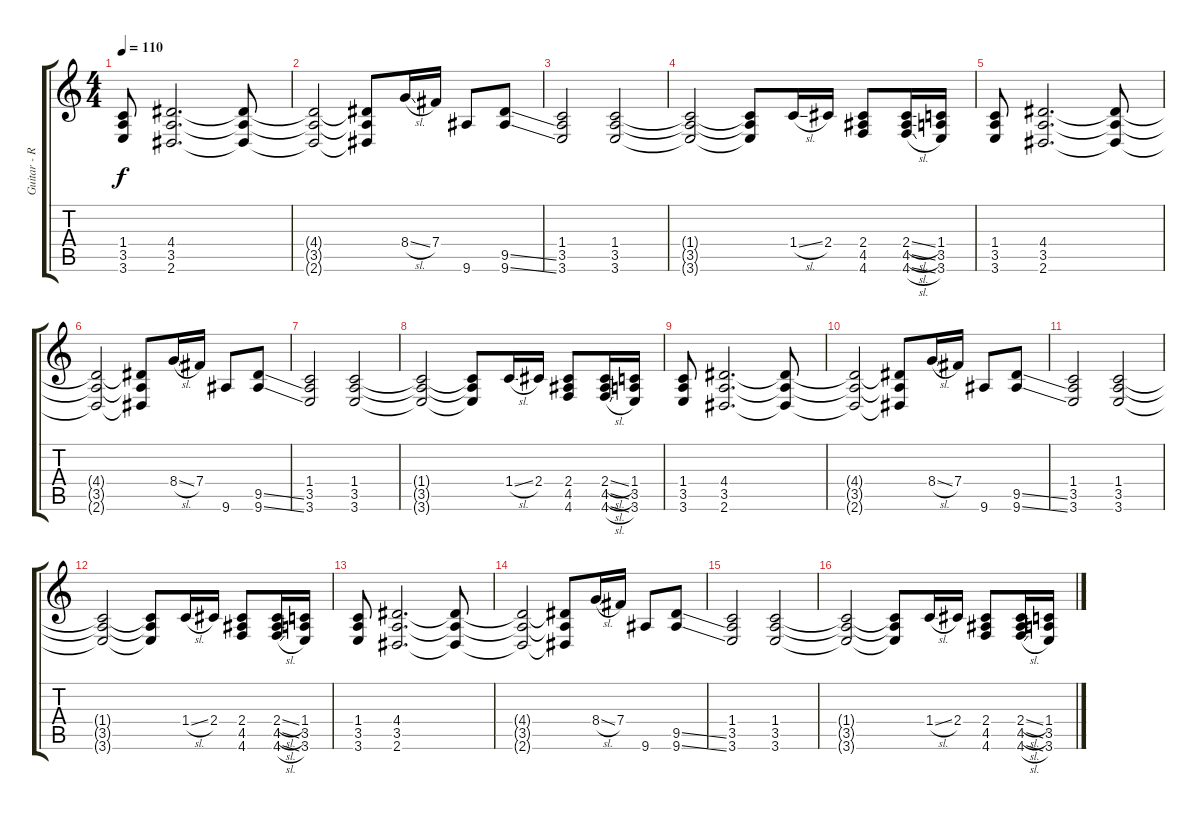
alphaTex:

\track ("Guitar - R" "Guitar - R") {instrument overdrivenguitar}
\staff {score tabs}
\tuning (Db4 Ab3 E3 B2 Gb2 Db2) {hide}
\ts (4 4)
\tempo 110
\clef g2
\ks c
(1.4 3.5 3.6).8{dy f} (4.4 3.5 2.6).2{d} (4.4{t} 3.5{t} 2.6{t}).8 |
(4.4{t} 3.5{t} 2.6{t}).2 (4.4{t} 3.5{t} 2.6{t}).8 8.4{sl}.16 7.4.16 9.6.8 (9.5{ss} 9.6{ss}).8 |
(1.4 3.5 3.6).2 (1.4 3.5 3.6).2 |
(1.4{t} 3.5{t} 3.6{t}).2 (1.4{t} 3.5{t} 3.6{t}).8 1.4{sl}.16 2.4.16 (2.4 4.5 4.6).8 (2.4{sl} 4.5{sl} 4.6{sl}).16 (1.4 3.5 3.6).16 |
(1.4 3.5 3.6).8 (4.4 3.5 2.6).2{d} (4.4{t} 3.5{t} 2.6{t}).8 |
(4.4{t} 3.5{t} 2.6{t}).2 (4.4{t} 3.5{t} 2.6{t}).8 8.4{sl}.16 7.4.16 9.6.8 (9.5{ss} 9.6{ss}).8 |
(1.4 3.5 3.6).2 (1.4 3.5 3.6).2 |
(1.4{t} 3.5{t} 3.6{t}).2 (1.4{t} 3.5{t} 3.6{t}).8 1.4{sl}.16 2.4.16 (2.4 4.5 4.6).8 (2.4{sl} 4.5{sl} 4.6{sl}).16 (1.4 3.5 3.6).16 |
(1.4 3.5 3.6).8 (4.4 3.5 2.6).2{d} (4.4{t} 3.5{t} 2.6{t}).8 |
(4.4{t} 3.5{t} 2.6{t}).2 (4.4{t} 3.5{t} 2.6{t}).8 8.4{sl}.16 7.4.16 9.6.8 (9.5{ss} 9.6{ss}).8 |
(1.4 3.5 3.6).2 (1.4 3.5 3.6).2 |
(1.4{t} 3.5{t} 3.6{t}).2 (1.4{t} 3.5{t} 3.6{t}).8 1.4{sl}.16 2.4.16 (2.4 4.5 4.6).8 (2.4{sl} 4.5{sl} 4.6{sl}).16 (1.4 3.5 3.6).16 |
(1.4 3.5 3.6).8 (4.4 3.5 2.6).2{d} (4.4{t} 3.5{t} 2.6{t}).8 |
(4.4{t} 3.5{t} 2.6{t}).2 (4.4{t} 3.5{t} 2.6{t}).8 8.4{sl}.16 7.4.16 9.6.8 (9.5{ss} 9.6{ss}).8 |
(1.4 3.5 3.6).2 (1.4 3.5 3.6).2 |
(1.4{t} 3.5{t} 3.6{t}).2 (1.4{t} 3.5{t} 3.6{t}).8 1.4{sl}.16 2.4.16 (2.4 4.5 4.6).8 (2.4{sl} 4.5{sl} 4.6{sl}).16 (1.4 3.5 3.6).16
